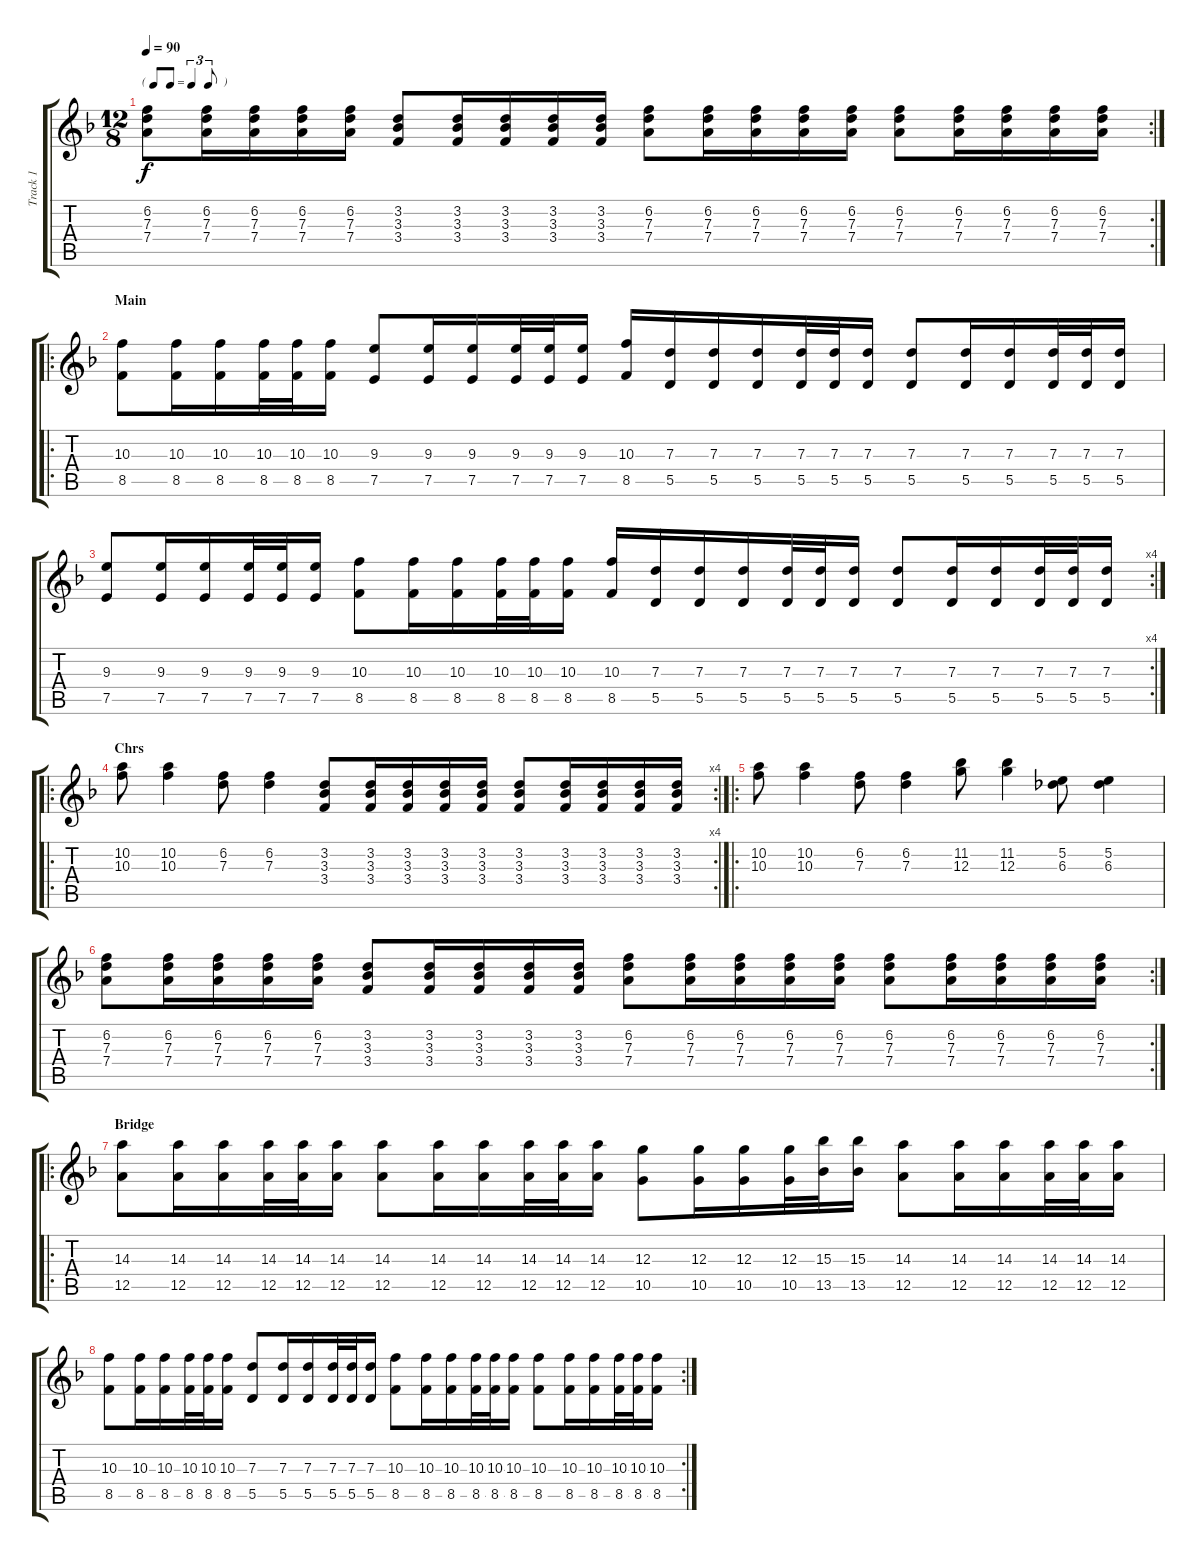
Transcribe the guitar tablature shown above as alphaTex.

\track ("Track 1" "Track 1") {instrument overdrivenguitar}
\staff {score tabs}
\tuning (E4 B3 G3 D3 A2 D2) {hide}
\rc 2
\ts (12 8)
\tf triplet8th
\tempo 90
\clef g2
\ks dminor
(6.2 7.3 7.4).8{dy f} (6.2 7.3 7.4).16 (6.2 7.3 7.4).16 (6.2 7.3 7.4).16 (6.2 7.3 7.4).16 (3.2 3.3 3.4).8 (3.2 3.3 3.4).16 (3.2 3.3 3.4).16 (3.2 3.3 3.4).16 (3.2 3.3 3.4).16 (6.2 7.3 7.4).8 (6.2 7.3 7.4).16 (6.2 7.3 7.4).16 (6.2 7.3 7.4).16 (6.2 7.3 7.4).16 (6.2 7.3 7.4).8 (6.2 7.3 7.4).16 (6.2 7.3 7.4).16 (6.2 7.3 7.4).16 (6.2 7.3 7.4).16 |
\ro
\section ("" "Main")
(10.3 8.5).8 (10.3 8.5).16 (10.3 8.5).16 (10.3 8.5).32 (10.3 8.5).32 (10.3 8.5).16 (9.3 7.5).8 (9.3 7.5).16 (9.3 7.5).16 (9.3 7.5).32 (9.3 7.5).32 (9.3 7.5).16 (10.3 8.5).16 (7.3 5.5).16 (7.3 5.5).16 (7.3 5.5).16 (7.3 5.5).32 (7.3 5.5).32 (7.3 5.5).16 (7.3 5.5).8 (7.3 5.5).16 (7.3 5.5).16 (7.3 5.5).32 (7.3 5.5).32 (7.3 5.5).16 |
\rc 4
(9.3 7.5).8 (9.3 7.5).16 (9.3 7.5).16 (9.3 7.5).32 (9.3 7.5).32 (9.3 7.5).16 (10.3 8.5).8 (10.3 8.5).16 (10.3 8.5).16 (10.3 8.5).32 (10.3 8.5).32 (10.3 8.5).16 (10.3 8.5).16 (7.3 5.5).16 (7.3 5.5).16 (7.3 5.5).16 (7.3 5.5).32 (7.3 5.5).32 (7.3 5.5).16 (7.3 5.5).8 (7.3 5.5).16 (7.3 5.5).16 (7.3 5.5).32 (7.3 5.5).32 (7.3 5.5).16 |
\ro
\rc 4
\section ("" "Chrs")
(10.2 10.3).8 (10.2 10.3).4 (6.2 7.3).8 (6.2 7.3).4 (3.2 3.3 3.4).8 (3.2 3.3 3.4).16 (3.2 3.3 3.4).16 (3.2 3.3 3.4).16 (3.2 3.3 3.4).16 (3.2 3.3 3.4).8 (3.2 3.3 3.4).16 (3.2 3.3 3.4).16 (3.2 3.3 3.4).16 (3.2 3.3 3.4).16 |
\ro
(10.2 10.3).8 (10.2 10.3).4 (6.2 7.3).8 (6.2 7.3).4 (11.2 12.3).8 (11.2 12.3).4 (5.2 6.3).8 (5.2 6.3).4 |
\rc 2
(6.2 7.3 7.4).8 (6.2 7.3 7.4).16 (6.2 7.3 7.4).16 (6.2 7.3 7.4).16 (6.2 7.3 7.4).16 (3.2 3.3 3.4).8 (3.2 3.3 3.4).16 (3.2 3.3 3.4).16 (3.2 3.3 3.4).16 (3.2 3.3 3.4).16 (6.2 7.3 7.4).8 (6.2 7.3 7.4).16 (6.2 7.3 7.4).16 (6.2 7.3 7.4).16 (6.2 7.3 7.4).16 (6.2 7.3 7.4).8 (6.2 7.3 7.4).16 (6.2 7.3 7.4).16 (6.2 7.3 7.4).16 (6.2 7.3 7.4).16 |
\ro
\section ("" "Bridge")
(14.3 12.5).8 (14.3 12.5).16 (14.3 12.5).16 (14.3 12.5).32 (14.3 12.5).32 (14.3 12.5).16 (14.3 12.5).8 (14.3 12.5).16 (14.3 12.5).16 (14.3 12.5).32 (14.3 12.5).32 (14.3 12.5).16 (12.3 10.5).8 (12.3 10.5).16 (12.3 10.5).16 (12.3 10.5).32 (15.3 13.5).32 (15.3 13.5).16 (14.3 12.5).8 (14.3 12.5).16 (14.3 12.5).16 (14.3 12.5).32 (14.3 12.5).32 (14.3 12.5).16 |
\rc 2
(10.3 8.5).8 (10.3 8.5).16 (10.3 8.5).16 (10.3 8.5).32 (10.3 8.5).32 (10.3 8.5).16 (7.3 5.5).8 (7.3 5.5).16 (7.3 5.5).16 (7.3 5.5).32 (7.3 5.5).32 (7.3 5.5).16 (10.3 8.5).8 (10.3 8.5).16 (10.3 8.5).16 (10.3 8.5).32 (10.3 8.5).32 (10.3 8.5).16 (10.3 8.5).8 (10.3 8.5).16 (10.3 8.5).16 (10.3 8.5).32 (10.3 8.5).32 (10.3 8.5).16
